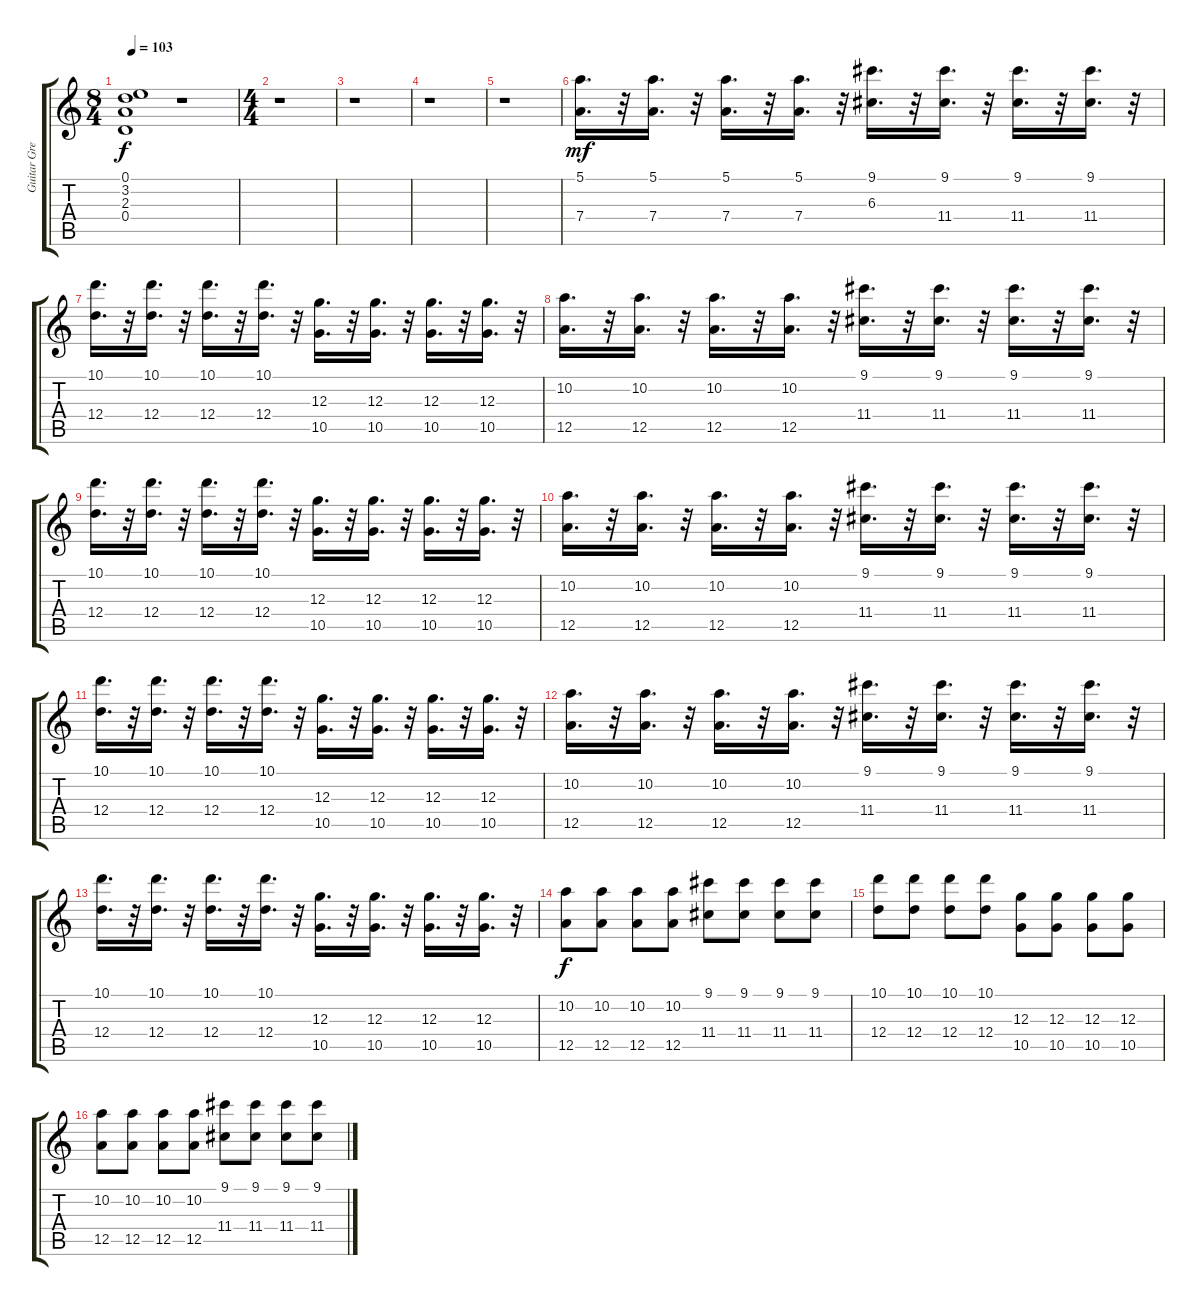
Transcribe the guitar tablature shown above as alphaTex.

\track ("Guitar Green" "Guitar Gre") {instrument acousticguitarsteel}
\staff {score tabs}
\tuning (E4 B3 G3 D3 A2 E2) {hide}
\ts (8 4)
\tempo 103
\clef g2
\ks c
(0.1 3.2 2.3 0.4).1{dy f} r.1 |
\ts (4 4)
r.1 |
r.1 |
r.1 |
r.1 |
(5.1 7.4).16{d dy mf} r.32 (5.1 7.4).16{d} r.32 (5.1 7.4).16{d} r.32 (5.1 7.4).16{d} r.32 (9.1 6.3).16{d} r.32 (9.1 11.4).16{d} r.32 (9.1 11.4).16{d} r.32 (9.1 11.4).16{d} r.32 |
(10.1 12.4).16{d} r.32 (10.1 12.4).16{d} r.32 (10.1 12.4).16{d} r.32 (10.1 12.4).16{d} r.32 (12.3 10.5).16{d} r.32 (12.3 10.5).16{d} r.32 (12.3 10.5).16{d} r.32 (12.3 10.5).16{d} r.32 |
(10.2 12.5).16{d} r.32 (10.2 12.5).16{d} r.32 (10.2 12.5).16{d} r.32 (10.2 12.5).16{d} r.32 (9.1 11.4).16{d} r.32 (9.1 11.4).16{d} r.32 (9.1 11.4).16{d} r.32 (9.1 11.4).16{d} r.32 |
(10.1 12.4).16{d} r.32 (10.1 12.4).16{d} r.32 (10.1 12.4).16{d} r.32 (10.1 12.4).16{d} r.32 (12.3 10.5).16{d} r.32 (12.3 10.5).16{d} r.32 (12.3 10.5).16{d} r.32 (12.3 10.5).16{d} r.32 |
(10.2 12.5).16{d} r.32 (10.2 12.5).16{d} r.32 (10.2 12.5).16{d} r.32 (10.2 12.5).16{d} r.32 (9.1 11.4).16{d} r.32 (9.1 11.4).16{d} r.32 (9.1 11.4).16{d} r.32 (9.1 11.4).16{d} r.32 |
(10.1 12.4).16{d} r.32 (10.1 12.4).16{d} r.32 (10.1 12.4).16{d} r.32 (10.1 12.4).16{d} r.32 (12.3 10.5).16{d} r.32 (12.3 10.5).16{d} r.32 (12.3 10.5).16{d} r.32 (12.3 10.5).16{d} r.32 |
(10.2 12.5).16{d} r.32 (10.2 12.5).16{d} r.32 (10.2 12.5).16{d} r.32 (10.2 12.5).16{d} r.32 (9.1 11.4).16{d} r.32 (9.1 11.4).16{d} r.32 (9.1 11.4).16{d} r.32 (9.1 11.4).16{d} r.32 |
(10.1 12.4).16{d} r.32 (10.1 12.4).16{d} r.32 (10.1 12.4).16{d} r.32 (10.1 12.4).16{d} r.32 (12.3 10.5).16{d} r.32 (12.3 10.5).16{d} r.32 (12.3 10.5).16{d} r.32 (12.3 10.5).16{d} r.32 |
(10.2 12.5).8{dy f} (10.2 12.5).8 (10.2 12.5).8 (10.2 12.5).8 (9.1 11.4).8 (9.1 11.4).8 (9.1 11.4).8 (9.1 11.4).8 |
(10.1 12.4).8 (10.1 12.4).8 (10.1 12.4).8 (10.1 12.4).8 (12.3 10.5).8 (12.3 10.5).8 (12.3 10.5).8 (12.3 10.5).8 |
(10.2 12.5).8 (10.2 12.5).8 (10.2 12.5).8 (10.2 12.5).8 (9.1 11.4).8 (9.1 11.4).8 (9.1 11.4).8 (9.1 11.4).8
